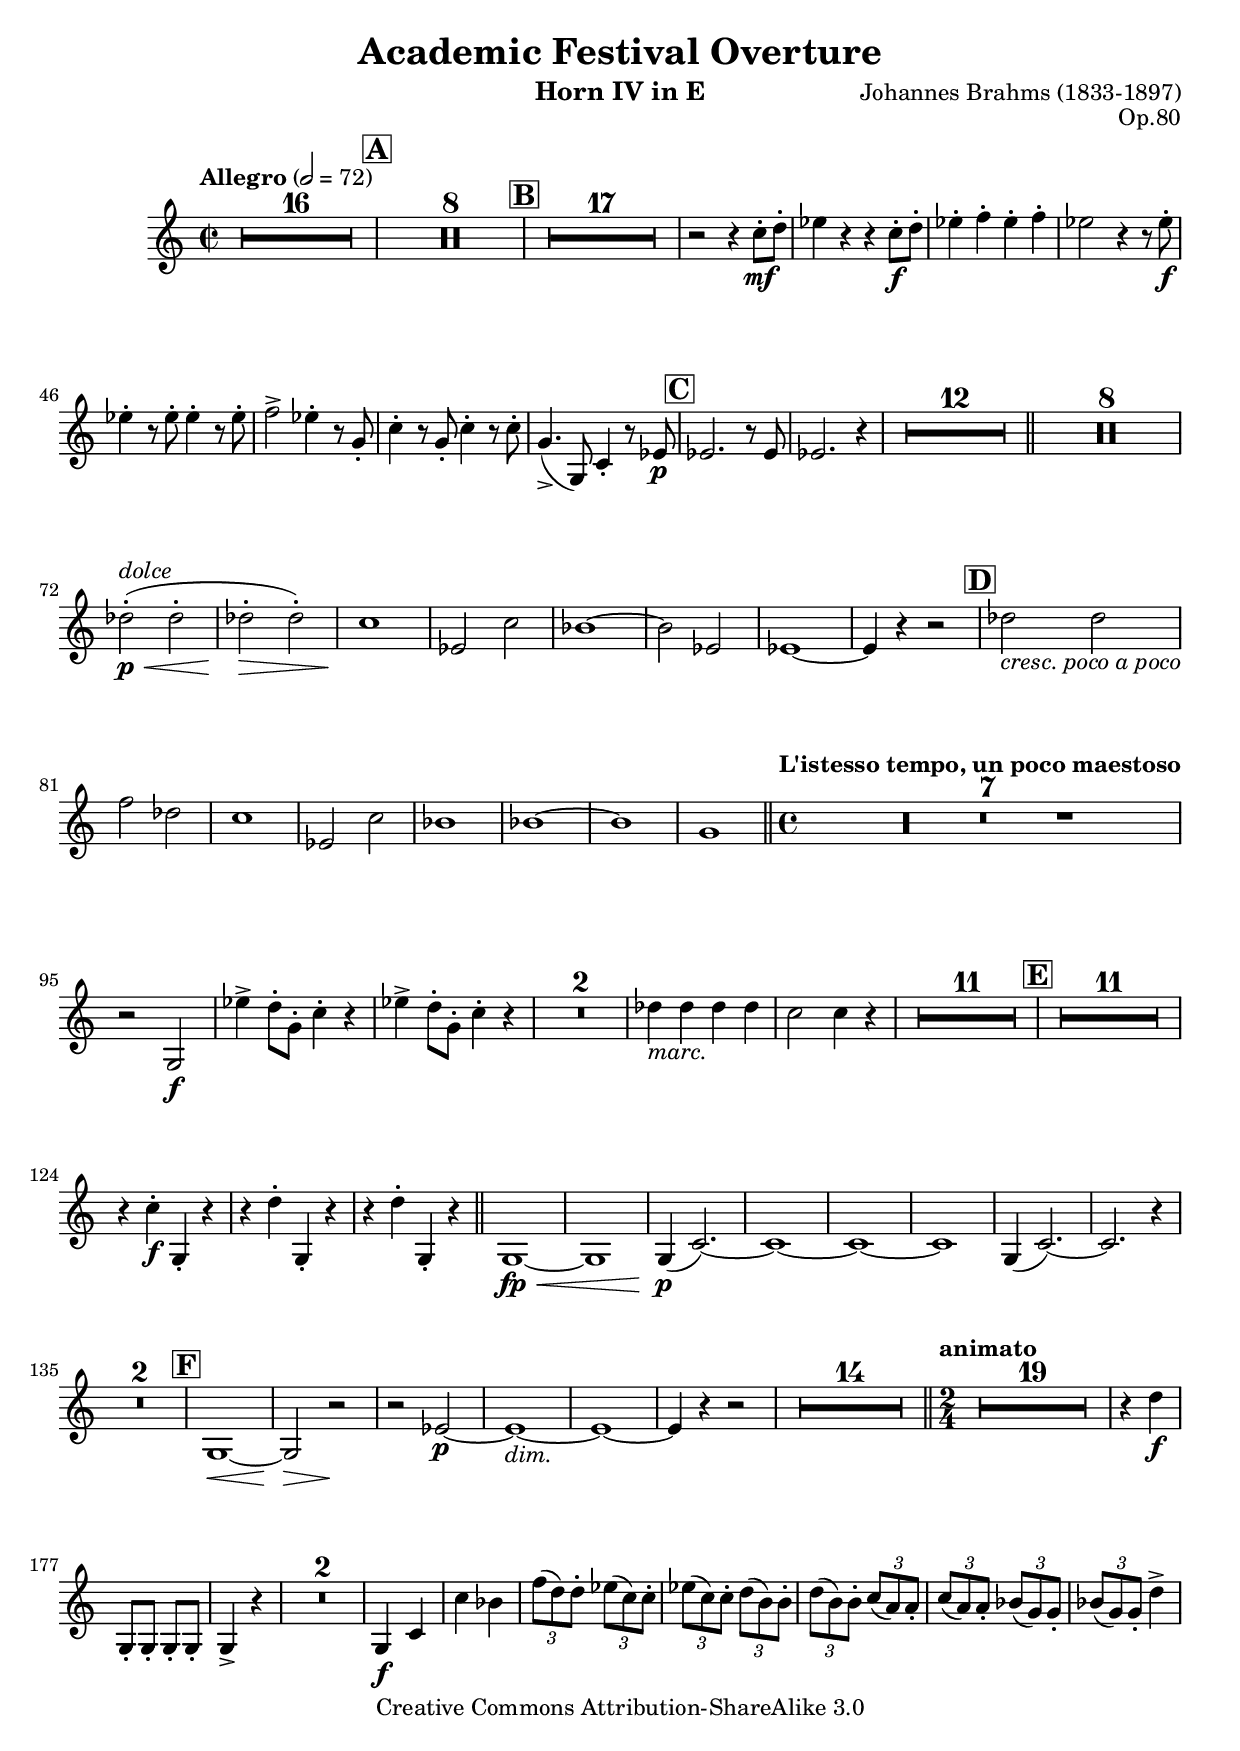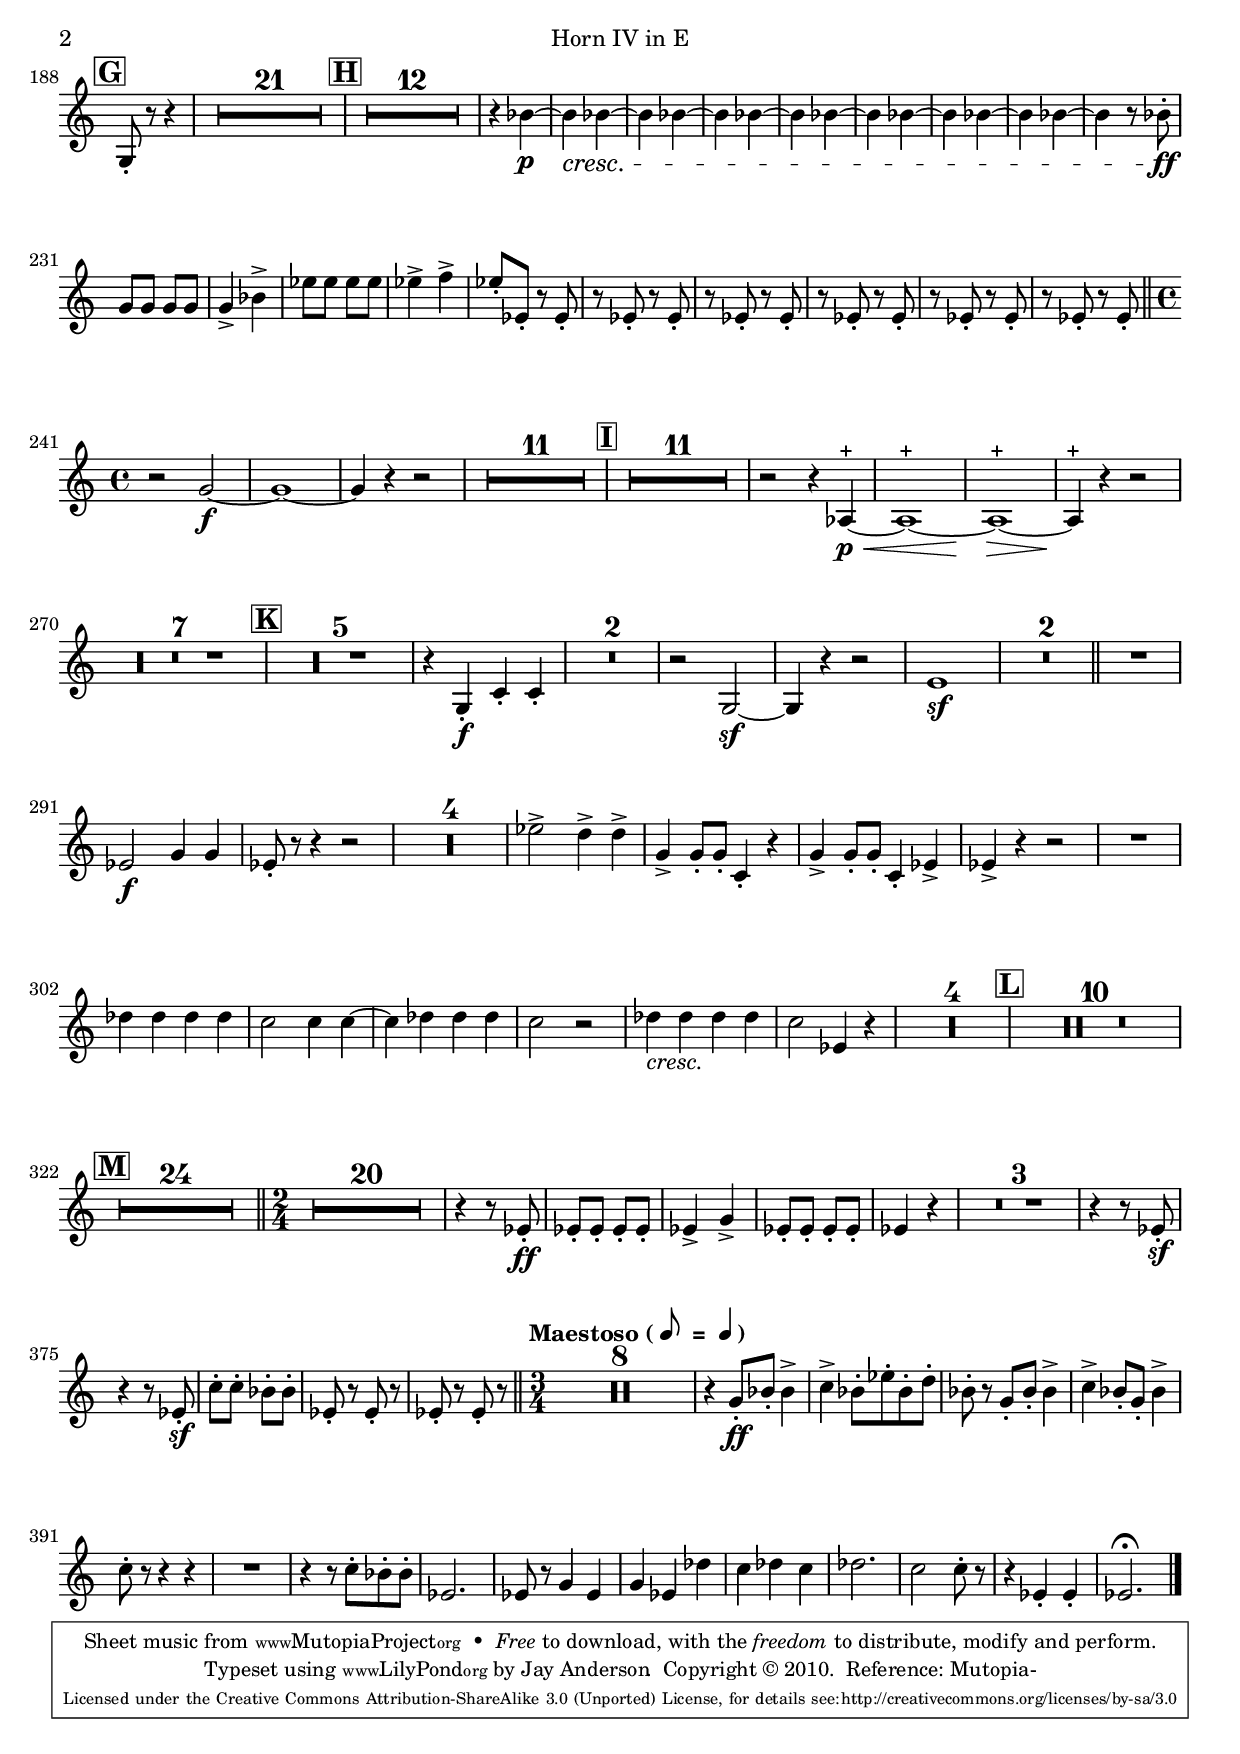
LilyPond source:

\version "2.13.15"

\include "horn4.ily"
\include "defs.ily"

instrument = "Horn IV in E"

\include "header.ily"

\score
{
  \new Staff
  {
    << \removeWithTag #'score \hornFour \outline >>
  }
}
